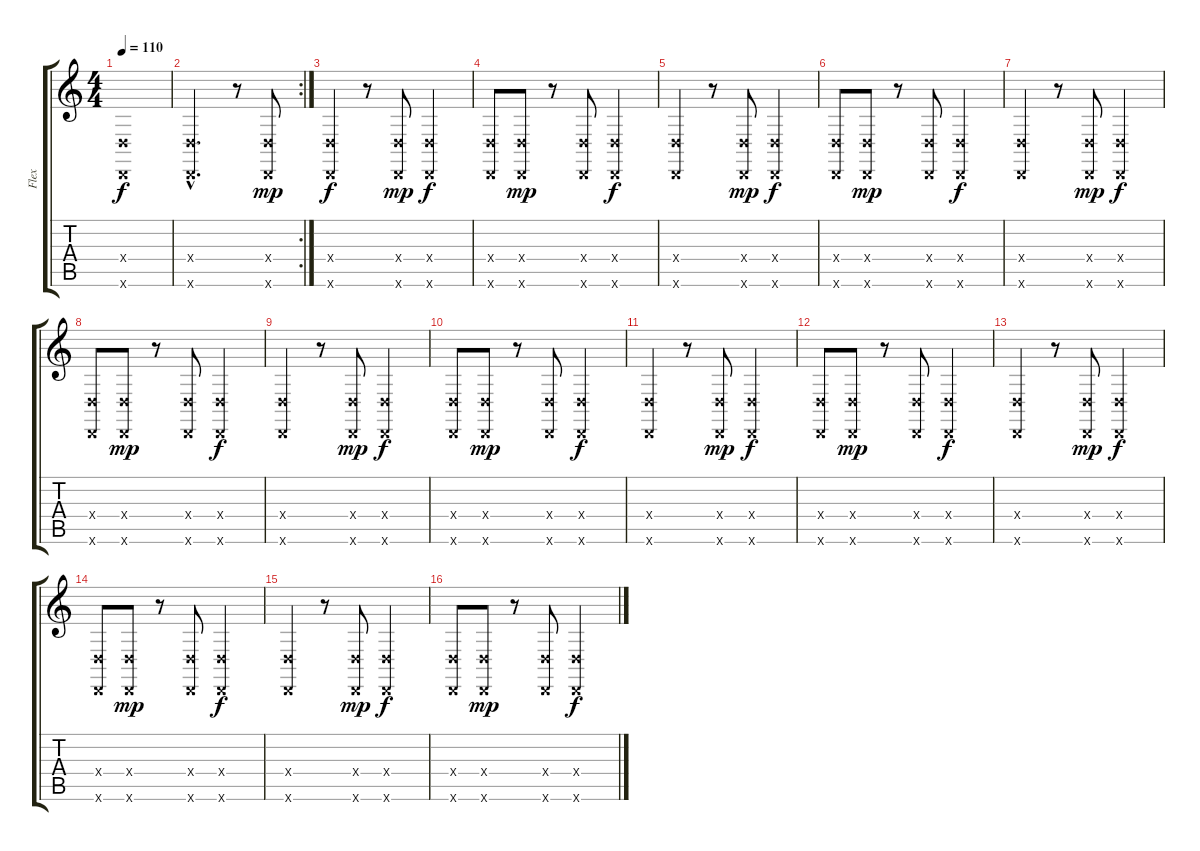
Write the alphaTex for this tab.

\track ("Flex" "Flex") {instrument taikodrum}
\staff {score tabs}
\tuning (E4 A3 G3 D3 A2 D2) {hide}
\ts (4 4)
\tempo 110
\clef g2
\ks c
(0.4{x} 0.6{x}).1{dy f} |
\rc 2
(0.4{hac x} 0.6{hac x}).2{d} r.8 (0.4{x} 0.6{x}).8{dy mp} |
(0.4{x} 0.6{x}).4{dy f} r.8 (0.4{x} 0.6{x}).8{dy mp} (0.4{x} 0.6{x}).2{dy f} |
(0.4{x} 0.6{x}).8 (0.4{x} 0.6{x}).8{dy mp} r.8 (0.4{x} 0.6{x}).8 (0.4{x} 0.6{x}).2{dy f} |
(0.4{x} 0.6{x}).4 r.8 (0.4{x} 0.6{x}).8{dy mp} (0.4{x} 0.6{x}).2{dy f} |
(0.4{x} 0.6{x}).8 (0.4{x} 0.6{x}).8{dy mp} r.8 (0.4{x} 0.6{x}).8 (0.4{x} 0.6{x}).2{dy f} |
(0.4{x} 0.6{x}).4 r.8 (0.4{x} 0.6{x}).8{dy mp} (0.4{x} 0.6{x}).2{dy f} |
(0.4{x} 0.6{x}).8 (0.4{x} 0.6{x}).8{dy mp} r.8 (0.4{x} 0.6{x}).8 (0.4{x} 0.6{x}).2{dy f} |
(0.4{x} 0.6{x}).4 r.8 (0.4{x} 0.6{x}).8{dy mp} (0.4{x} 0.6{x}).2{dy f} |
(0.4{x} 0.6{x}).8 (0.4{x} 0.6{x}).8{dy mp} r.8 (0.4{x} 0.6{x}).8 (0.4{x} 0.6{x}).2{dy f} |
(0.4{x} 0.6{x}).4 r.8 (0.4{x} 0.6{x}).8{dy mp} (0.4{x} 0.6{x}).2{dy f} |
(0.4{x} 0.6{x}).8 (0.4{x} 0.6{x}).8{dy mp} r.8 (0.4{x} 0.6{x}).8 (0.4{x} 0.6{x}).2{dy f} |
(0.4{x} 0.6{x}).4 r.8 (0.4{x} 0.6{x}).8{dy mp} (0.4{x} 0.6{x}).2{dy f} |
(0.4{x} 0.6{x}).8 (0.4{x} 0.6{x}).8{dy mp} r.8 (0.4{x} 0.6{x}).8 (0.4{x} 0.6{x}).2{dy f} |
(0.4{x} 0.6{x}).4 r.8 (0.4{x} 0.6{x}).8{dy mp} (0.4{x} 0.6{x}).2{dy f} |
(0.4{x} 0.6{x}).8 (0.4{x} 0.6{x}).8{dy mp} r.8 (0.4{x} 0.6{x}).8 (0.4{x} 0.6{x}).2{dy f}
